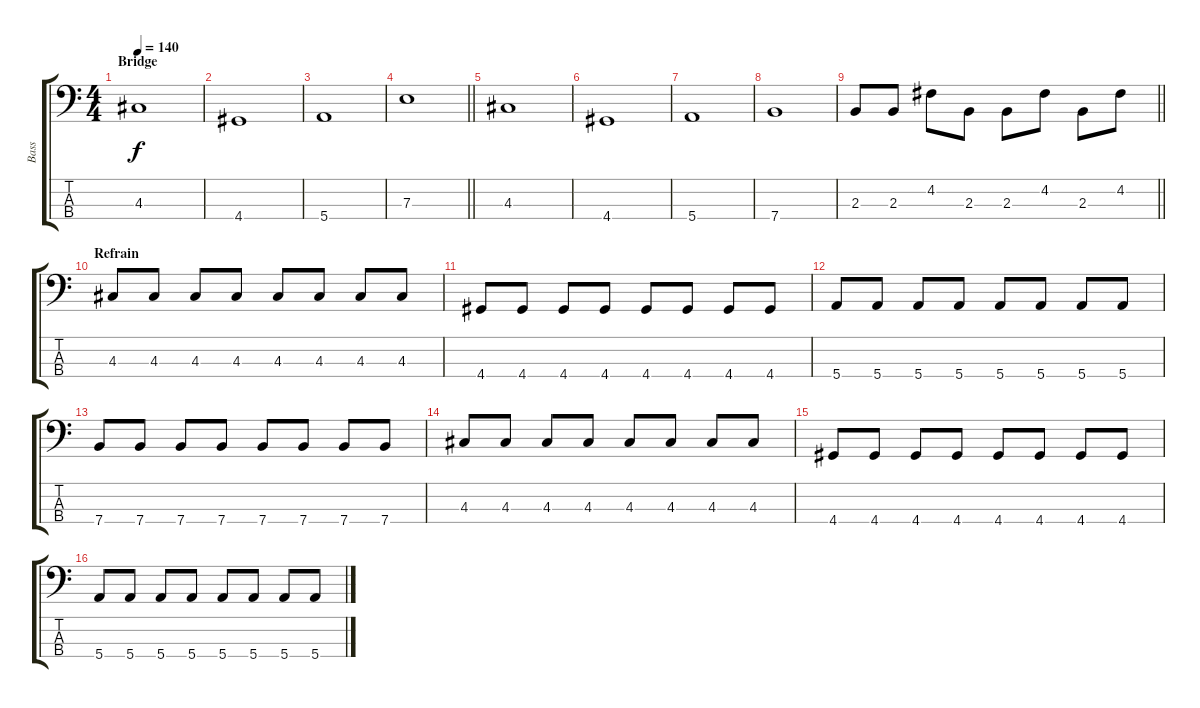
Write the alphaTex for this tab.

\track ("Bass" "Bass") {instrument electricbassfinger}
\staff {score tabs}
\tuning (G2 D2 A1 E1) {hide}
\ts (4 4)
\section ("" "Bridge")
\tempo 140
\clef f4
\ks c
4.3.1{dy f} |
4.4.1 |
5.4.1 |
\barLineRight lightlight
7.3.1 |
4.3.1 |
4.4.1 |
5.4.1 |
7.4.1 |
\barLineRight lightlight
2.3.8 2.3.8 4.2.8 2.3.8 2.3.8 4.2.8 2.3.8 4.2.8 |
\section ("" "Refrain")
4.3.8 4.3.8 4.3.8 4.3.8 4.3.8 4.3.8 4.3.8 4.3.8 |
4.4.8 4.4.8 4.4.8 4.4.8 4.4.8 4.4.8 4.4.8 4.4.8 |
5.4.8 5.4.8 5.4.8 5.4.8 5.4.8 5.4.8 5.4.8 5.4.8 |
7.4.8 7.4.8 7.4.8 7.4.8 7.4.8 7.4.8 7.4.8 7.4.8 |
4.3.8 4.3.8 4.3.8 4.3.8 4.3.8 4.3.8 4.3.8 4.3.8 |
4.4.8 4.4.8 4.4.8 4.4.8 4.4.8 4.4.8 4.4.8 4.4.8 |
5.4.8 5.4.8 5.4.8 5.4.8 5.4.8 5.4.8 5.4.8 5.4.8
